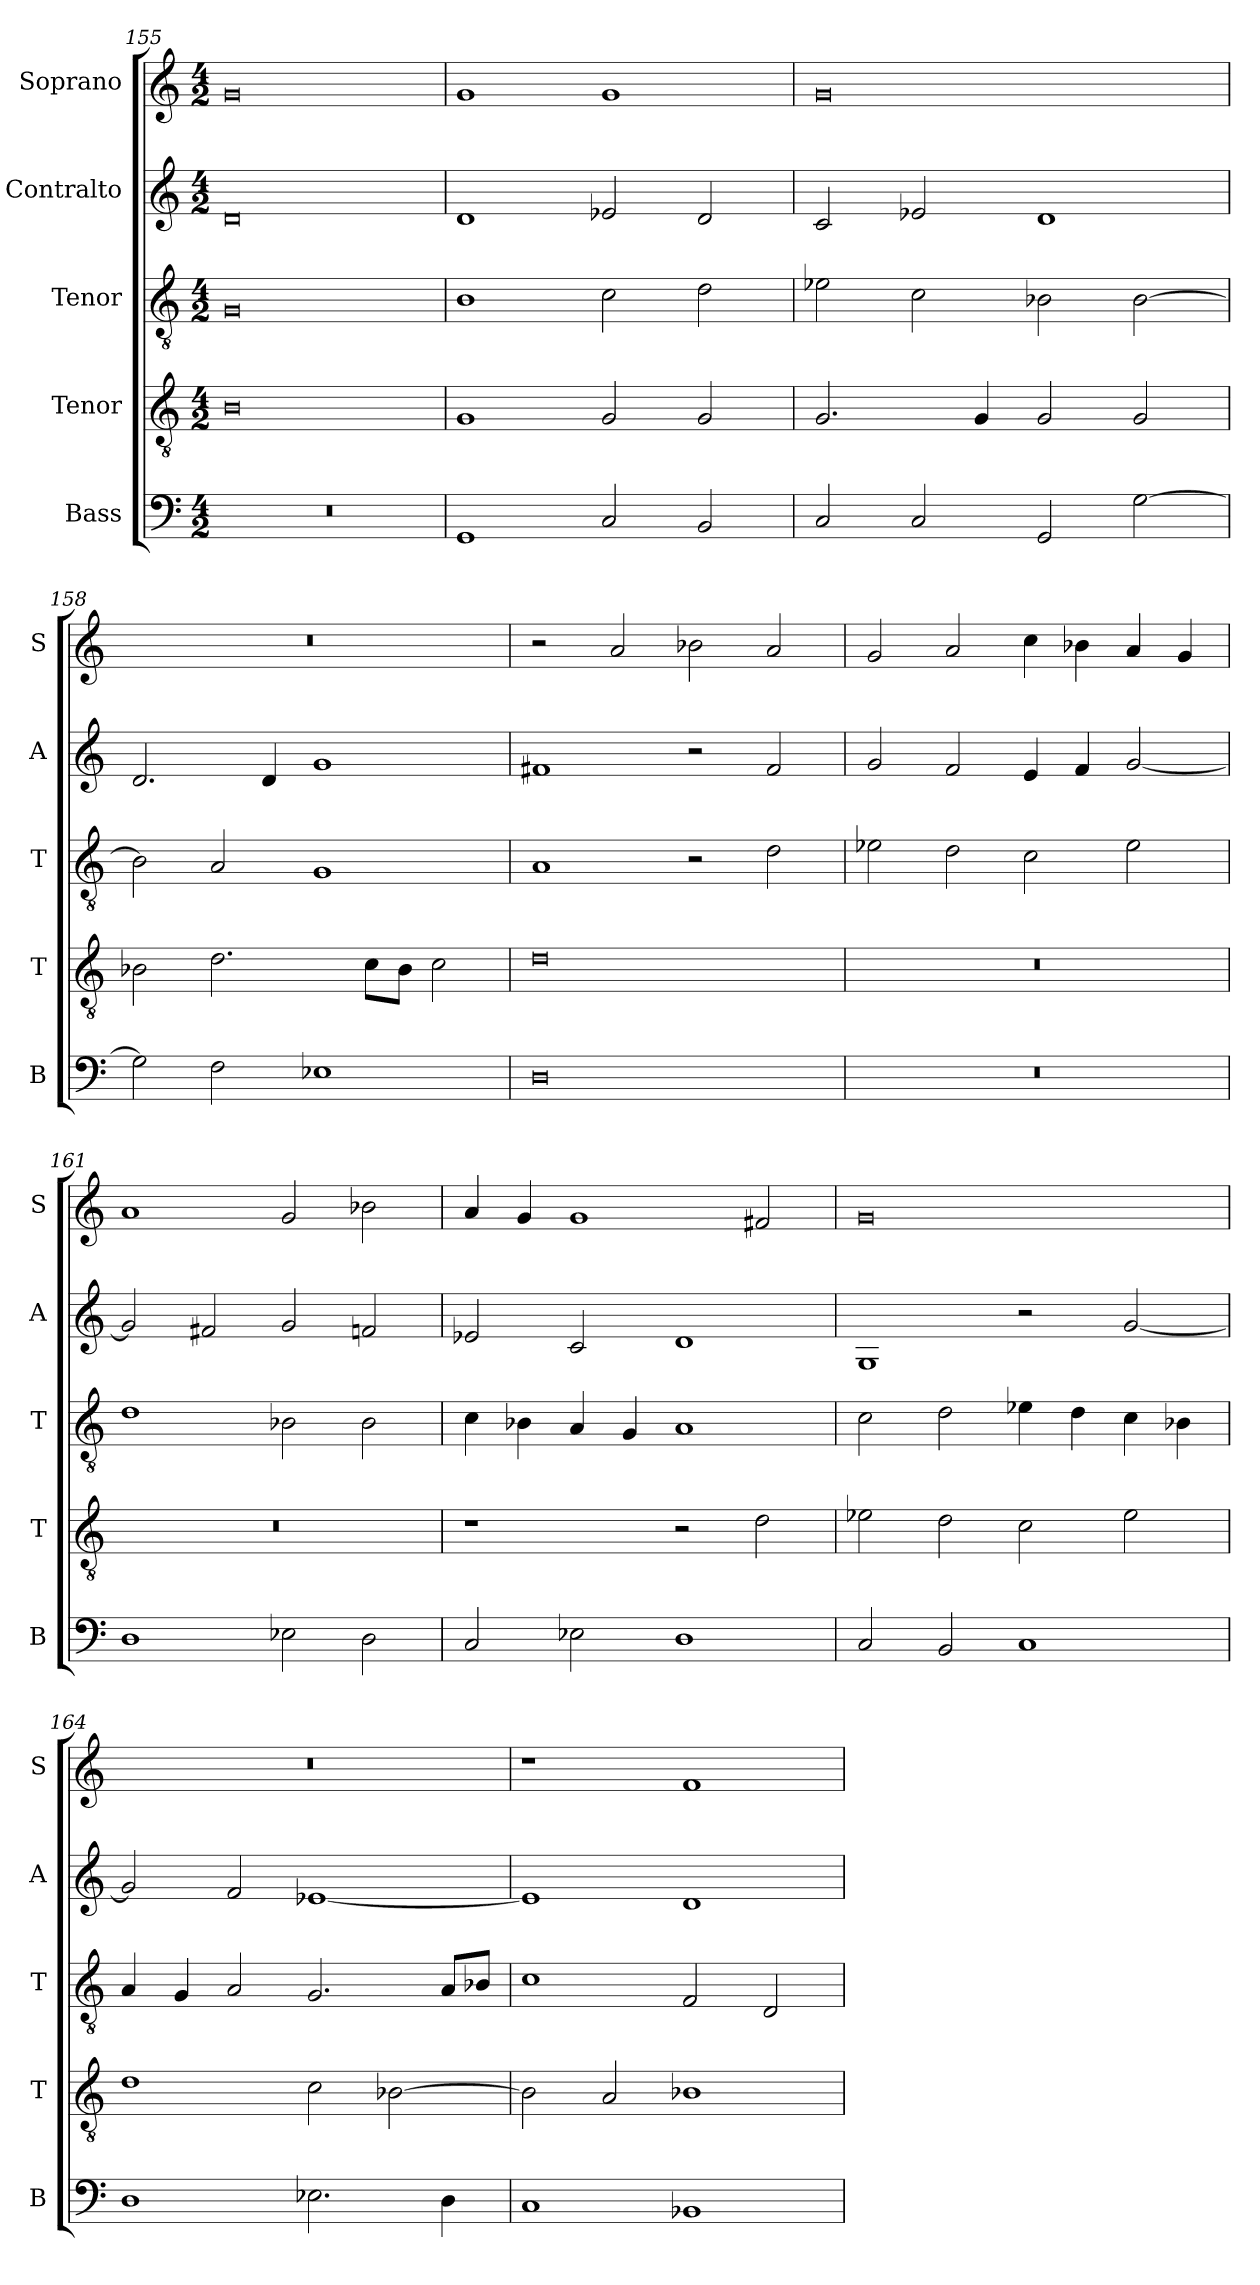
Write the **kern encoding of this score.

**kern	**kern	**kern	**kern	**kern
*part5	*part4	*part3	*part2	*part1
*staff5	*staff4	*staff3	*staff2	*staff1
*I"Bass	*I"Tenor	*I"Tenor	*I"Contralto	*I"Soprano
*I'B	*I'T	*I'T	*I'A	*I'S
*clefF4	*clefGv2	*clefGv2	*clefG2	*clefG2
*k[]	*k[]	*k[]	*k[]	*k[]
*M4/2	*M4/2	*M4/2	*M4/2	*M4/2
=155	=155	=155	=155	=155
0r	0B	0G	0d	0g
=156	=156	=156	=156	=156
1GG	1G	1B	1d	1g
2C	2G	2c	2e-X	1g
2BB	2G	2d	2d	.
=157	=157	=157	=157	=157
2C	2.G	2e-X	2c	0g
2C	.	2c	2e-X	.
.	4G	.	.	.
2GG	2G	2B-X	1d	.
[2G	2G	[2B-	.	.
=158	=158	=158	=158	=158
2G]	2B-X	2B-]	2.d	0r
2F	2.d	2A	.	.
.	.	.	4d	.
1E-X	.	1G	1g	.
.	8c\L	.	.	.
.	8B-\J	.	.	.
.	2c	.	.	.
=159	=159	=159	=159	=159
0D	0d	1A	1f#X	2r
.	.	.	.	2a
.	.	2r	2r	2b-X
.	.	2d	2f#	2a
=160	=160	=160	=160	=160
0r	0r	2e-X	2g	2g
.	.	2d	2f	2a
.	.	2c	4e	4cc
.	.	.	4f	4b-X
.	.	2e-	[2g	4a
.	.	.	.	4g
=161	=161	=161	=161	=161
1D	0r	1d	2g]	1a
.	.	.	2f#X	.
2E-X	.	2B-X	2g	2g
2D	.	2B-	2fn	2b-X
=162	=162	=162	=162	=162
2C	1r	4c	2e-X	4a
.	.	4B-X	.	4g
2E-X	.	4A	2c	1g
.	.	4G	.	.
1D	2r	1A	1d	.
.	2d	.	.	2f#X
=163	=163	=163	=163	=163
2C	2e-X	2c	1G	0g
2BB	2d	2d	.	.
1C	2c	4e-X	2r	.
.	.	4d	.	.
.	2e-	4c	[2g	.
.	.	4B-X	.	.
=164	=164	=164	=164	=164
1D	1d	4A	2g]	0r
.	.	4G	.	.
.	.	2A	2f	.
2.E-X	2c	2.G	[1e-X	.
.	[2B-X	.	.	.
4D	.	8A/L	.	.
.	.	8B-X/J	.	.
=165	=165	=165	=165	=165
1C	2B-]	1c	1e-]	1r
.	2A	.	.	.
1BB-X	1B-X	2F	1d	1f
.	.	2D	.	.
=	=	=	=	=
*-	*-	*-	*-	*-
